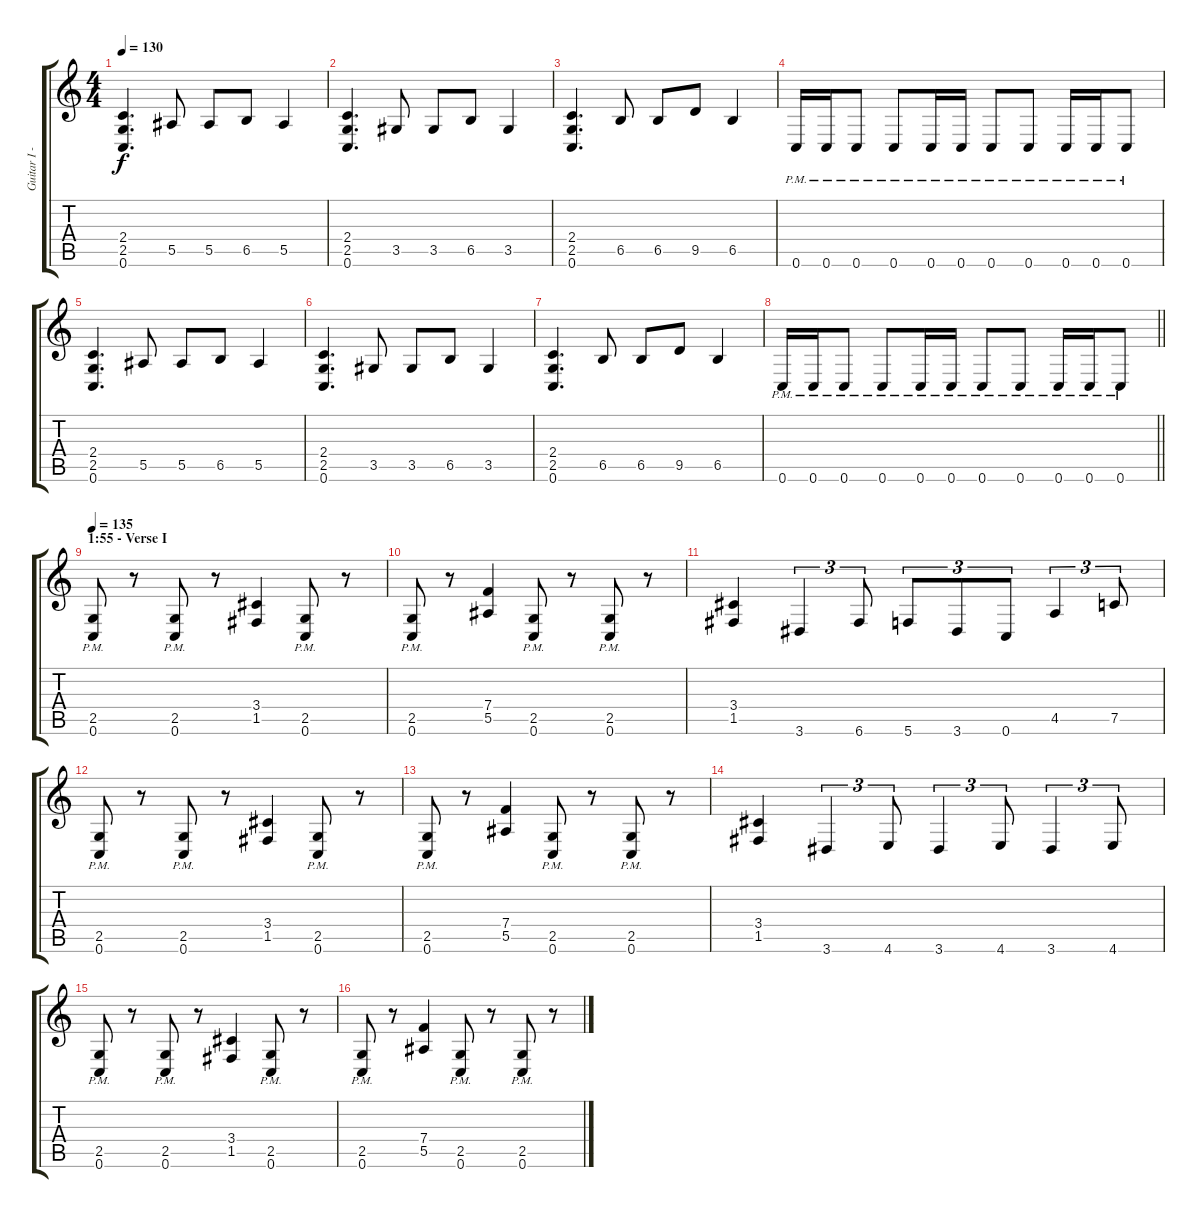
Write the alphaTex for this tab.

\track ("Guitar I - Martin Shirenc" "Guitar I -") {instrument distortionguitar}
\staff {score tabs}
\tuning (C4 G3 Eb3 Bb2 F2 C2) {hide}
\ts (4 4)
\tempo 130
\clef g2
\ks c
(2.4 2.5 0.6).4{d dy f} 5.5.8 5.5.8 6.5.8 5.5.4 |
(2.4 2.5 0.6).4{d} 3.5.8 3.5.8 6.5.8 3.5.4 |
(2.4 2.5 0.6).4{d} 6.5.8 6.5.8 9.5.8 6.5.4 |
0.6{pm}.16 0.6{pm}.16 0.6{pm}.8 0.6{pm}.8 0.6{pm}.16 0.6{pm}.16 0.6{pm}.8 0.6{pm}.8 0.6{pm}.16 0.6{pm}.16 0.6{pm}.8 |
(2.4 2.5 0.6).4{d} 5.5.8 5.5.8 6.5.8 5.5.4 |
(2.4 2.5 0.6).4{d} 3.5.8 3.5.8 6.5.8 3.5.4 |
(2.4 2.5 0.6).4{d} 6.5.8 6.5.8 9.5.8 6.5.4 |
\barLineRight lightlight
0.6{pm}.16 0.6{pm}.16 0.6{pm}.8 0.6{pm}.8 0.6{pm}.16 0.6{pm}.16 0.6{pm}.8 0.6{pm}.8 0.6{pm}.16 0.6{pm}.16 0.6{pm}.8 |
\section ("" "1:55 - Verse I")
\tempo 135
(2.5{pm} 0.6{pm}).8 r.8 (2.5{pm} 0.6{pm}).8 r.8 (3.4 1.5).4 (2.5{pm} 0.6{pm}).8 r.8 |
(2.5{pm} 0.6{pm}).8 r.8 (7.4 5.5).4 (2.5{pm} 0.6{pm}).8 r.8 (2.5{pm} 0.6{pm}).8 r.8 |
(3.4 1.5).4 3.6.4{tu (3 2)} 6.6.8{tu (3 2)} 5.6.8{tu (3 2)} 3.6.8{tu (3 2)} 0.6.8{tu (3 2)} 4.5.4{tu (3 2)} 7.5.8{tu (3 2)} |
(2.5{pm} 0.6{pm}).8 r.8 (2.5{pm} 0.6{pm}).8 r.8 (3.4 1.5).4 (2.5{pm} 0.6{pm}).8 r.8 |
(2.5{pm} 0.6{pm}).8 r.8 (7.4 5.5).4 (2.5{pm} 0.6{pm}).8 r.8 (2.5{pm} 0.6{pm}).8 r.8 |
(3.4 1.5).4 3.6.4{tu (3 2)} 4.6.8{tu (3 2)} 3.6.4{tu (3 2)} 4.6.8{tu (3 2)} 3.6.4{tu (3 2)} 4.6.8{tu (3 2)} |
(2.5{pm} 0.6{pm}).8 r.8 (2.5{pm} 0.6{pm}).8 r.8 (3.4 1.5).4 (2.5{pm} 0.6{pm}).8 r.8 |
(2.5{pm} 0.6{pm}).8 r.8 (7.4 5.5).4 (2.5{pm} 0.6{pm}).8 r.8 (2.5{pm} 0.6{pm}).8 r.8
